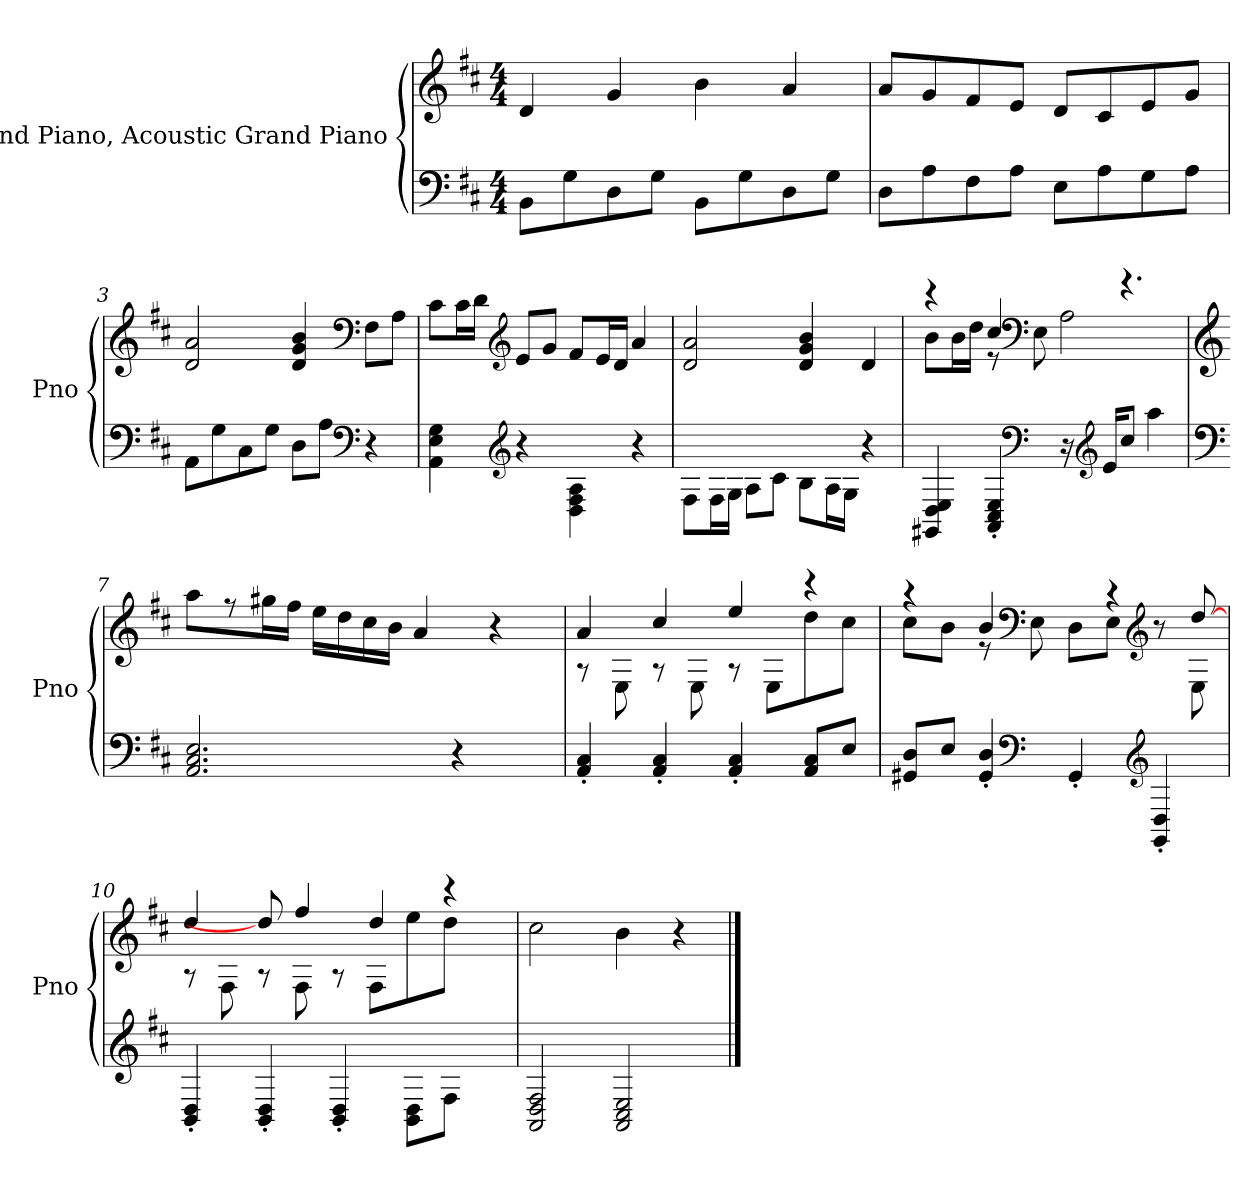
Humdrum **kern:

**kern	**kern
*part1	*part1
*staff2	*staff1
*I"Grand Piano, Acoustic Grand Piano	*
*I'Pno	*
*clefF4	*clefG2
*k[f#c#]	*k[f#c#]
*M4/4	*M4/4
*MM120	*MM120
=1	=1
8BBi\L	4di/
8Gi\	.
8Di\	4gi/
8Gi\J	.
8BBi\L	4bi\
8Gi\	.
8Di\	4ai/
8Gi\J	.
=2	=2
8Di\L	8ai/L
8Ai\	8gi/
8F#i\	8f#i/
8Ai\J	8ei/J
8Ei\L	8di/L
8Ai\	8c#i/
8Gi\	8ei/
8Ai\J	8gi/J
=3	=3
8AAi\L	2di/ 2ai/
8Gi\	.
8C#i\	.
8Gi\J	.
8Di\L	4di/ 4gi/ 4bi/
8Ai\J	.
*clefF4	*clefF4
4r	8F#i\L
.	8Ai\J
=4	=4
4AAi\ 4Ei\ 4Gi\	8c#i\L
.	16c#i\L
.	16di\JJ
*clefG2	*clefG2
4r	8ei/L
.	8gi/J
4Di\ 4F#i\ 4Ai\	8f#i/L
.	16ei/L
.	16di/JJ
4r	4ai/
!!LO:LB:g=z
=5	=5
8F#i\L	2di/ 2ai/
16F#i\L	.
16Gi\JJ	.
8Ai\L	.
8c#i\J	.
8Bi\L	4di/ 4gi/ 4bi/
16Ai\L	.
16Gi\JJ	.
4r	4di/
=6	=6
*^	*^
4.ryy	4GG#Xj/ 4Dj/ 4Ej/	4r	8bj\L
.	.	.	16bj\L
.	.	.	16ddZ\JJ
.	4AAZ/' 4C#Z/' 4EZ/'	4cc#Z/	8r
*clefF4	*	*clefF4	*
8ryy	.	.	8EZ\
2ryy	16r	8ryy	2AZ\
*clefG2	*	*	*
.	16eZ/KL	.	.
.	8cc#j/J	4.r	.
.	4aaj\	.	.
*v	*v	*	*
*	*v	*v
=7	=7
*clefF4	*clefG2
2.AAi/ 2.C#i/ 2.Ei/	8aai\L
.	8r
.	16gg#Xi\L
.	16ff#i\JJ
.	16eei\LL
.	16ddi\
.	16cc#i\
.	16bi\JJ
.	4ai/
4r	.
.	4r
8ryy	.
=8	=8
*	*^
4AAi/' 4C#i/'	4ai/	8r
.	.	8Ei\
4AAi/' 4C#i/'	4cc#i/	8r
.	.	8Ei\
4AAi/' 4C#i/'	4eei/	8r
.	.	8Ei\L
8AAi/ 8C#i/L	4r	8ddi\
8Ei/J	.	8cc#i\J
!!LO:LB:g=z	!!
=9	=9	=9
*^	*	*
4.ryy	8GG#Xi/ 8Di/L	4r	8cc#i\L
.	8Ei/J	.	8bi\J
.	4GG#i/' 4Di/'	4bi/	8r
*clefF4	*	*clefF4	*
8ryy	.	.	8Ei\
2ryy	4GG#'i/	8ryy	8Di\L
.	.	4r	8Ei\J
*clefG2	*	*clefG2	*
.	4GG#i/' 4Di/'	.	8r
.	.	[8ddi/	8Ei\
*v	*v	*	*
=10	=10	=10
4BBi/' 4Di/'	4ddi/	8r
.	.	8F#i\
4BBi/' 4Di/'	8ddi/]	8r
.	4ff#i/	8F#i\
4BBi/' 4Di/'	.	8r
.	4ddi/	8F#i\L
8BBi\ 8Di\L	.	8eei\
8F#i\J	4r	8ddi\J
8ryy	.	8ryy
*	*v	*v
=11	=11
2AAi/ 2Di/ 2F#i/	2cc#i\
2AAi/ 2C#i/ 2Ei/	4bi\
.	4r
==	==
*-	*-
